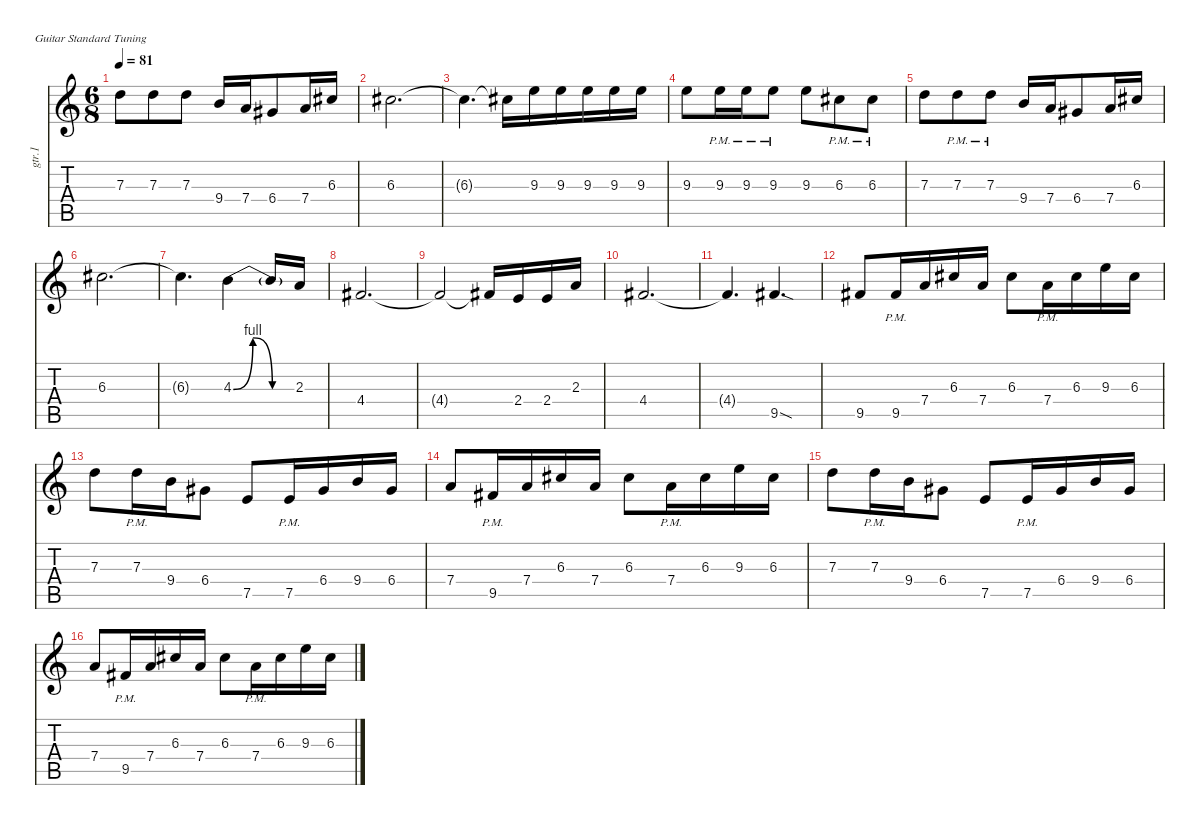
\defaultSystemsLayout 4
\hideDynamics
\bracketExtendMode nobrackets
\otherSystemsTrackNameOrientation horizontal
\track ("Guitar 1" "gtr.1") {instrument distortionguitar}
\staff {score tabs}
\tuning (E4 B3 G3 D3 A2 E2)
\ts (6 8)
\tempo 81
\clef g2
\ks c
7.3.8{dy f beam Down} 7.3.8{beam Down} 7.3.8{beam Down} 9.4.16{beam Up} 7.4.16{beam Up} 6.4{acc #}.8{beam Up} 7.4.16{beam Up} 6.3{acc #}.16{beam Up} |
6.3{acc #}.2{d beam Down} |
6.3{t acc #}.4{d beam Down} 6.3{t acc #}.16{beam Down} 9.3.16{beam Down} 9.3.16{beam Down} 9.3.16{beam Down} 9.3.16{beam Down} 9.3.16{beam Down} |
9.3.8{beam Down} 9.3{pm}.16{beam Down} 9.3{pm}.16{beam Down} 9.3{pm}.8{beam Down} 9.3.8{beam Down} 6.3{pm acc #}.8{beam Down} 6.3{pm acc #}.8{beam Down} |
7.3.8{beam Down} 7.3{pm}.8{beam Down} 7.3{pm}.8{beam Down} 9.4.16{beam Up} 7.4.16{beam Up} 6.4{acc #}.8{beam Up} 7.4.16{beam Up} 6.3{acc #}.16{beam Up} |
6.3{acc #}.2{d beam Down} |
6.3{t acc #}.4{d beam Down} 4.3{be (bendrelease 0 0 30 4 30 4 60 0)}.4{beam Down} 4.3{be (hold 0 0 60 0) t}.16{beam Up} 2.3.16{beam Up} |
4.4{acc #}.2{d beam Up} |
4.4{t acc #}.2{beam Up} 4.4{t acc #}.16{beam Up} 2.4.16{beam Up} 2.4.16{beam Up} 2.3.16{beam Up} |
4.4{acc #}.2{d beam Up} |
4.4{t acc #}.4{d beam Up} 9.5{sod acc #}.4{d beam Up} |
9.5{acc #}.8{beam Up} 9.5{pm acc #}.16{beam Up} 7.4.16{beam Up} 6.3{acc #}.16{beam Up} 7.4.16{beam Up} 6.3{acc #}.8{beam Down} 7.4{pm}.16{beam Down} 6.3{acc #}.16{beam Down} 9.3.16{beam Down} 6.3{acc #}.16{beam Down} |
7.3.8{beam Down} 7.3{pm}.16{beam Down} 9.4.16{beam Down} 6.4{acc #}.8{beam Down} 7.5.8{beam Up} 7.5{pm}.16{beam Up} 6.4{acc #}.16{beam Up} 9.4.16{beam Up} 6.4{acc #}.16{beam Up} |
7.4.8{beam Up} 9.5{pm acc #}.16{beam Up} 7.4.16{beam Up} 6.3{acc #}.16{beam Up} 7.4.16{beam Up} 6.3{acc #}.8{beam Down} 7.4{pm}.16{beam Down} 6.3{acc #}.16{beam Down} 9.3.16{beam Down} 6.3{acc #}.16{beam Down} |
7.3.8{beam Down} 7.3{pm}.16{beam Down} 9.4.16{beam Down} 6.4{acc #}.8{beam Down} 7.5.8{beam Up} 7.5{pm}.16{beam Up} 6.4{acc #}.16{beam Up} 9.4.16{beam Up} 6.4{acc #}.16{beam Up} |
7.4.8{beam Up} 9.5{pm acc #}.16{beam Up} 7.4.16{beam Up} 6.3{acc #}.16{beam Up} 7.4.16{beam Up} 6.3{acc #}.8{beam Down} 7.4{pm}.16{beam Down} 6.3{acc #}.16{beam Down} 9.3.16{beam Down} 6.3{acc #}.16{beam Down}
